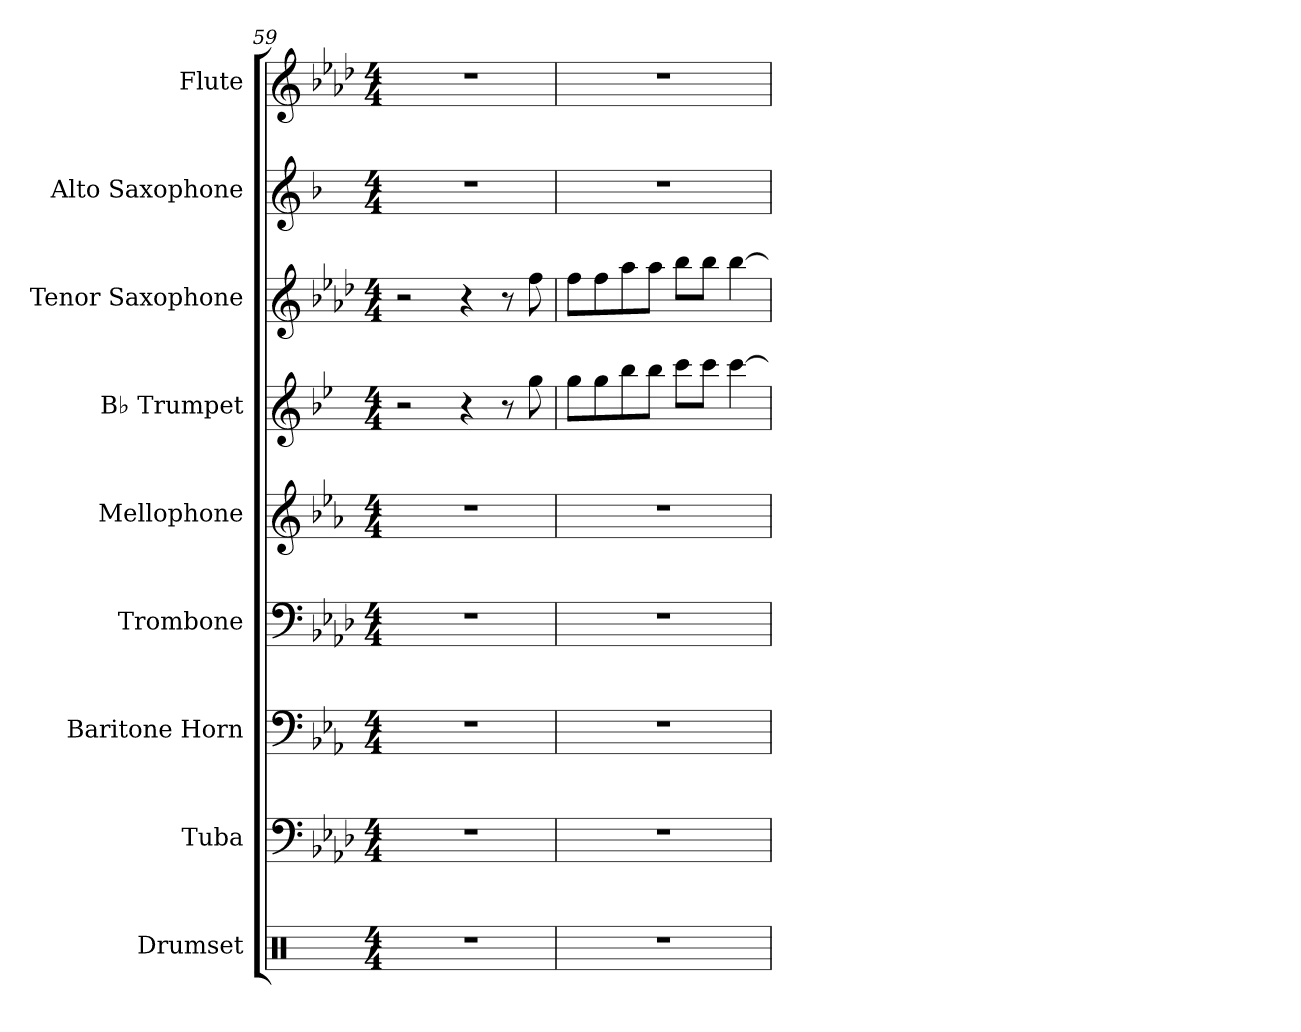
**kern	**kern	**kern	**kern	**kern	**kern	**kern	**kern	**kern
*part9	*part8	*part7	*part6	*part5	*part4	*part3	*part2	*part1
*staff9	*staff8	*staff7	*staff6	*staff5	*staff4	*staff3	*staff2	*staff1
*I"Drumset	*I"Tuba	*I"Baritone Horn	*I"Trombone	*I"Mellophone	*I"B♭ Trumpet	*I"Tenor Saxophone	*I"Alto Saxophone	*I"Flute
*I'Drs.	*I'Tba.	*I'Bar. Hn.	*I'Tbn.	*I'Mph.	*I'B♭ Tpt.	*I'T. Sax.	*I'A. Sax.	*I'Fl.
!!LO:PB:g=z
*clefX	*clefF4	*clefF4	*clefF4	*clefG2	*clefG2	*clefG2	*clefG2	*clefG2
*	*	*ITrd4c7	*	*ITrd4c7	*ITrd1c2	*ITrd8c14	*ITrd5c9	*
*k[]	*k[b-e-a-d-]	*k[b-e-a-d-]	*k[b-e-a-d-]	*k[b-e-a-d-]	*k[b-e-a-d-]	*k[b-e-a-d-]	*k[b-e-a-d-]	*k[b-e-a-d-]
*M4/4	*M4/4	*M4/4	*M4/4	*M4/4	*M4/4	*M4/4	*M4/4	*M4/4
=59	=59	=59	=59	=59	=59	=59	=59	=59
1r	1r	1r	1r	1r	2r	2r	1r	1r
.	.	.	.	.	4r	4r	.	.
.	.	.	.	.	8r	8r	.	.
.	.	.	.	.	8ff\	8f\	.	.
=60	=60	=60	=60	=60	=60	=60	=60	=60
1r	1r	1r	1r	1r	8ff\L	8f\L	1r	1r
.	.	.	.	.	8ff\	8f\	.	.
.	.	.	.	.	8aa-\	8a-\	.	.
.	.	.	.	.	8aa-\J	8a-\J	.	.
.	.	.	.	.	8bb-\L	8b-\L	.	.
.	.	.	.	.	8bb-\J	8b-\J	.	.
.	.	.	.	.	[4bb-\	[4b-\	.	.
=	=	=	=	=	=	=	=	=
*-	*-	*-	*-	*-	*-	*-	*-	*-
